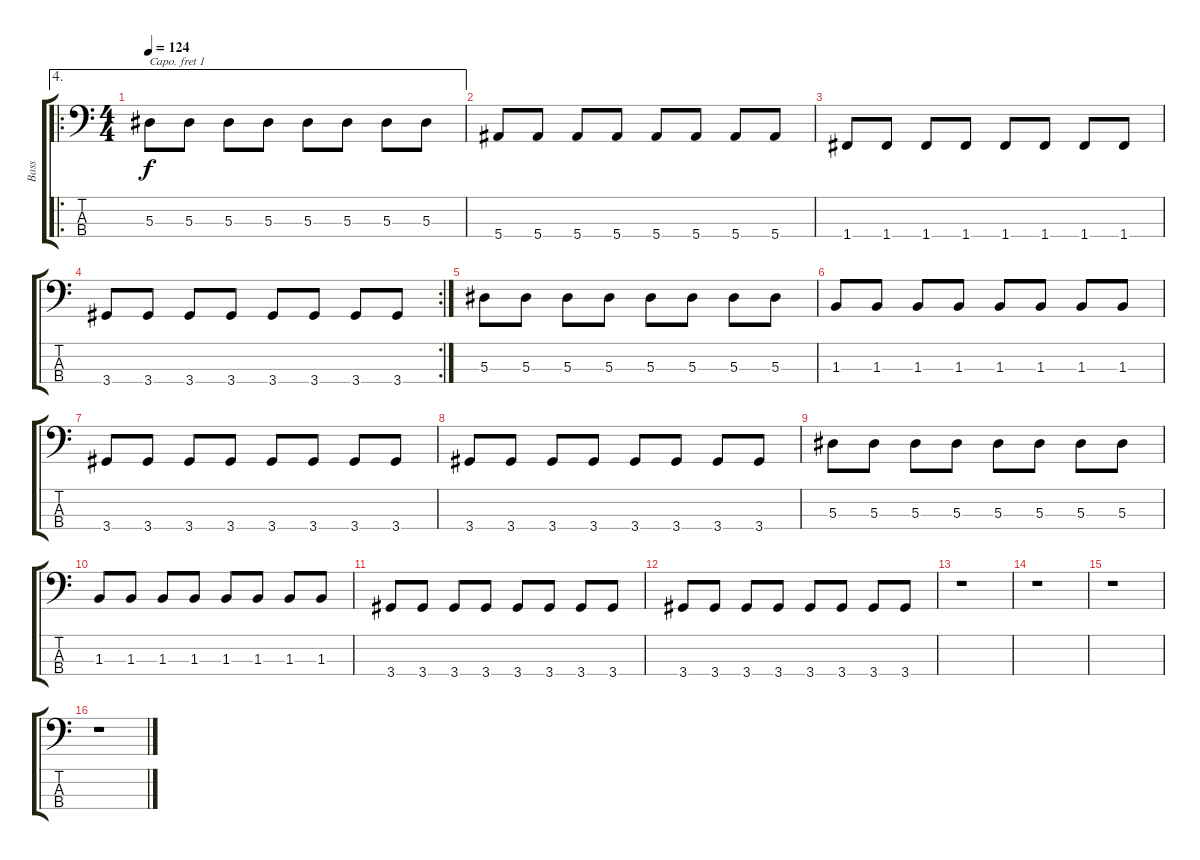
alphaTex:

\track ("Bass" "Bass") {instrument electricbassfinger}
\staff {score tabs}
\capo 1
\tuning (G2 D2 A1 E1) {hide}
\ae 4
\ro
\ts (4 4)
\tempo 124
\clef f4
\ks c
5.3.8{dy f} 5.3.8 5.3.8 5.3.8 5.3.8 5.3.8 5.3.8 5.3.8 |
5.4.8 5.4.8 5.4.8 5.4.8 5.4.8 5.4.8 5.4.8 5.4.8 |
1.4.8 1.4.8 1.4.8 1.4.8 1.4.8 1.4.8 1.4.8 1.4.8 |
\rc 2
3.4.8 3.4.8 3.4.8 3.4.8 3.4.8 3.4.8 3.4.8 3.4.8 |
5.3.8 5.3.8 5.3.8 5.3.8 5.3.8 5.3.8 5.3.8 5.3.8 |
1.3.8 1.3.8 1.3.8 1.3.8 1.3.8 1.3.8 1.3.8 1.3.8 |
3.4.8 3.4.8 3.4.8 3.4.8 3.4.8 3.4.8 3.4.8 3.4.8 |
3.4.8 3.4.8 3.4.8 3.4.8 3.4.8 3.4.8 3.4.8 3.4.8 |
5.3.8 5.3.8 5.3.8 5.3.8 5.3.8 5.3.8 5.3.8 5.3.8 |
1.3.8 1.3.8 1.3.8 1.3.8 1.3.8 1.3.8 1.3.8 1.3.8 |
3.4.8 3.4.8 3.4.8 3.4.8 3.4.8 3.4.8 3.4.8 3.4.8 |
3.4.8 3.4.8 3.4.8 3.4.8 3.4.8 3.4.8 3.4.8 3.4.8 |
r.1 |
r.1 |
r.1 |
r.1
